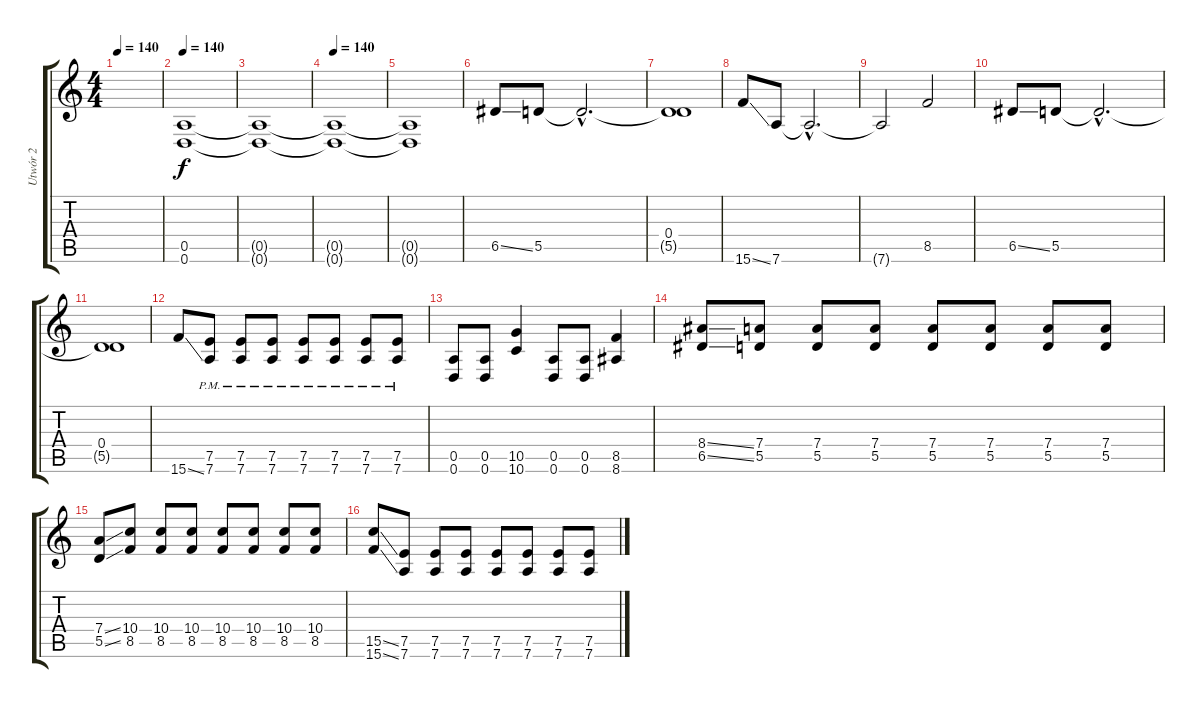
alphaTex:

\track ("Utwór 2" "Utwór 2") {instrument overdrivenguitar}
\staff {score tabs}
\tuning (E4 B3 G3 D3 A2 D2) {hide}
\ts (4 4)
\tempo 140
\clef g2
\ks c
|
\tempo 140
(0.5 0.6).1 |
(0.5{t} 0.6{t}).1 |
\tempo 140
(0.5{t} 0.6{t}).1 |
(0.5{t} 0.6{t}).1 |
6.5{ss}.8 5.5.8 5.5{hac t}.2{d} |
(0.4 5.5{t}).1 |
15.6{ss}.8 7.6.8 7.6{hac t}.2{d} |
7.6{t}.2 8.5.2 |
6.5{ss}.8 5.5.8 5.5{hac t}.2{d} |
(0.4 5.5{t}).1 |
15.6{ss}.8 (7.5{pm} 7.6{pm}).8 (7.5{pm} 7.6{pm}).8 (7.5{pm} 7.6{pm}).8 (7.5{pm} 7.6{pm}).8 (7.5{pm} 7.6{pm}).8 (7.5{pm} 7.6{pm}).8 (7.5{pm} 7.6{pm}).8 |
(0.5 0.6).8 (0.5 0.6).8 (10.5 10.6).4 (0.5 0.6).8 (0.5 0.6).8 (8.5 8.6).4 |
(8.4{ss} 6.5{ss}).8 (7.4 5.5).8 (7.4 5.5).8 (7.4 5.5).8 (7.4 5.5).8 (7.4 5.5).8 (7.4 5.5).8 (7.4 5.5).8 |
(7.4{ss} 5.5{ss}).8 (10.4 8.5).8 (10.4 8.5).8 (10.4 8.5).8 (10.4 8.5).8 (10.4 8.5).8 (10.4 8.5).8 (10.4 8.5).8 |
(15.5{ss} 15.6{ss}).8 (7.5 7.6).8 (7.5 7.6).8 (7.5 7.6).8 (7.5 7.6).8 (7.5 7.6).8 (7.5 7.6).8 (7.5 7.6).8
